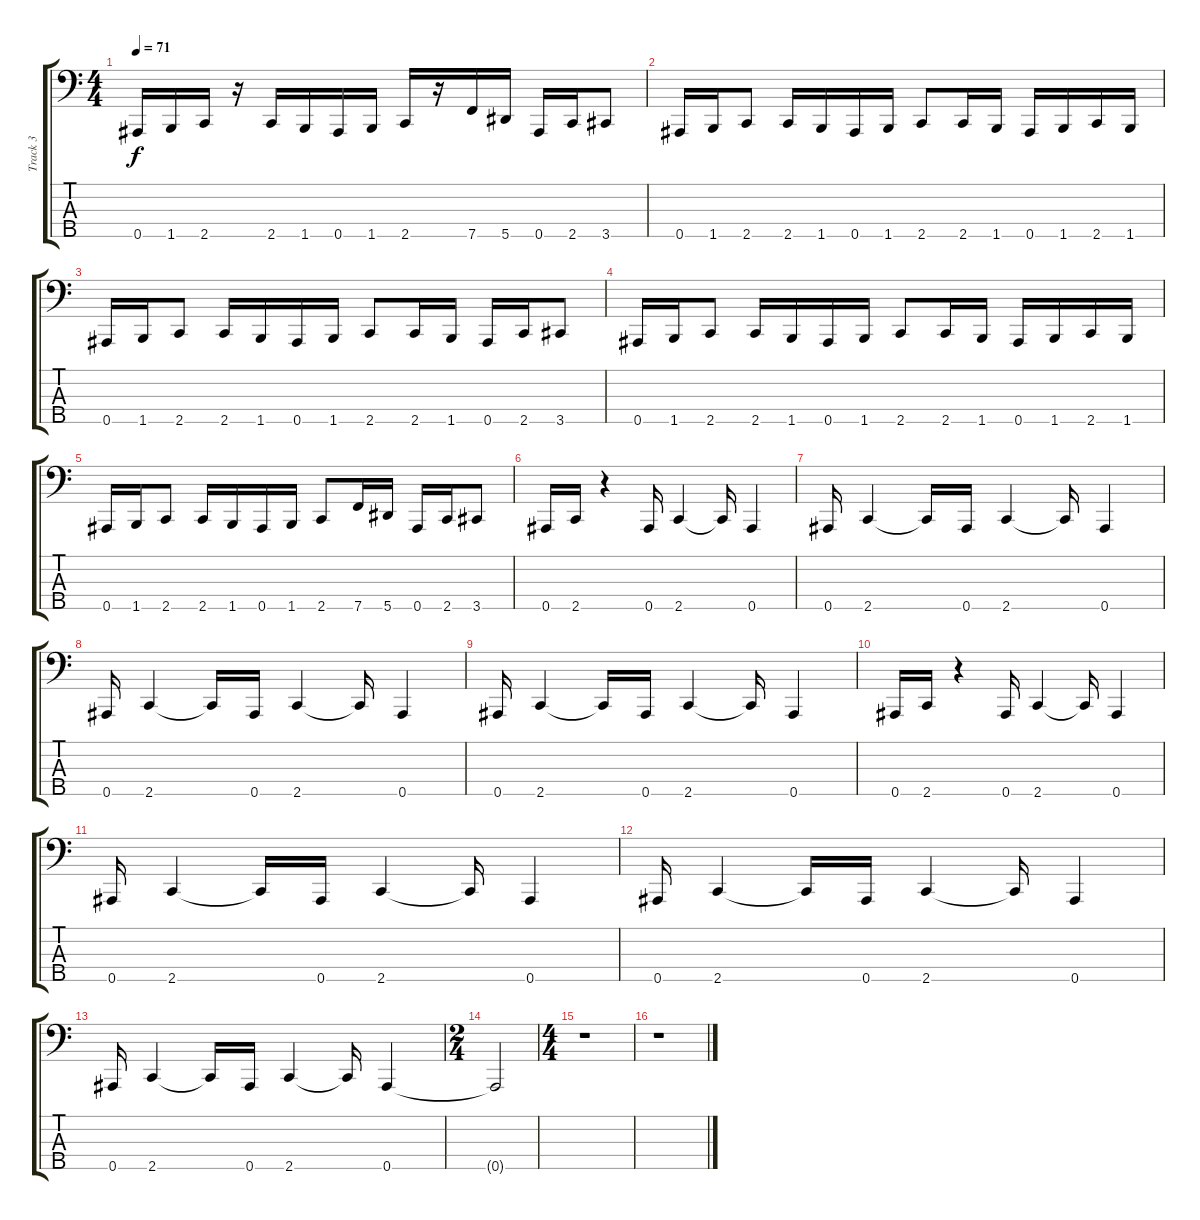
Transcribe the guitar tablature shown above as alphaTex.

\track ("Track 3" "Track 3") {instrument electricbassfinger}
\staff {score tabs}
\tuning (Ab2 Eb2 Bb1 F1 Bb0) {hide}
\ts (4 4)
\tempo 71
\clef f4
\ks c
0.5.16{dy f} 1.5.16 2.5.16 r.16 2.5.16 1.5.16 0.5.16 1.5.16 2.5.16 r.16 7.5.16 5.5.16 0.5.16 2.5.16 3.5.8 |
0.5.16 1.5.16 2.5.8 2.5.16 1.5.16 0.5.16 1.5.16 2.5.8 2.5.16 1.5.16 0.5.16 1.5.16 2.5.16 1.5.16 |
0.5.16 1.5.16 2.5.8 2.5.16 1.5.16 0.5.16 1.5.16 2.5.8 2.5.16 1.5.16 0.5.16 2.5.16 3.5.8 |
0.5.16 1.5.16 2.5.8 2.5.16 1.5.16 0.5.16 1.5.16 2.5.8 2.5.16 1.5.16 0.5.16 1.5.16 2.5.16 1.5.16 |
0.5.16 1.5.16 2.5.8 2.5.16 1.5.16 0.5.16 1.5.16 2.5.8 7.5.16 5.5.16 0.5.16 2.5.16 3.5.8 |
0.5.16 2.5.16 r.4 0.5.16 2.5.4 2.5{t}.16 0.5.4 |
0.5.16 2.5.4 2.5{t}.16 0.5.16 2.5.4 2.5{t}.16 0.5.4 |
0.5.16 2.5.4 2.5{t}.16 0.5.16 2.5.4 2.5{t}.16 0.5.4 |
0.5.16 2.5.4 2.5{t}.16 0.5.16 2.5.4 2.5{t}.16 0.5.4 |
0.5.16 2.5.16 r.4 0.5.16 2.5.4 2.5{t}.16 0.5.4 |
0.5.16 2.5.4 2.5{t}.16 0.5.16 2.5.4 2.5{t}.16 0.5.4 |
0.5.16 2.5.4 2.5{t}.16 0.5.16 2.5.4 2.5{t}.16 0.5.4 |
0.5.16 2.5.4 2.5{t}.16 0.5.16 2.5.4 2.5{t}.16 0.5.4 |
\ts (2 4)
0.5{t}.2 |
\ts (4 4)
r.1 |
r.1
